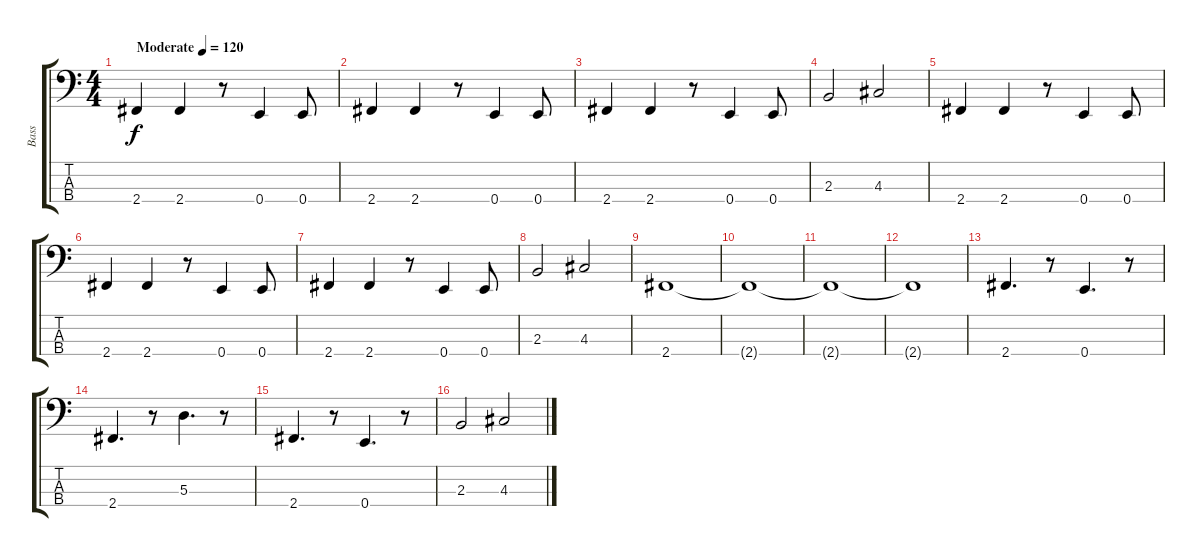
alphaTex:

\track ("Bass" "Bass") {instrument electricbassfinger}
\staff {score tabs}
\tuning (G2 D2 A1 E1) {hide}
\ts (4 4)
\tempo (120 "Moderate")
\clef f4
\ks c
2.4.4{dy f instrument electricbassfinger} 2.4.4 r.8 0.4.4 0.4.8 |
2.4.4 2.4.4 r.8 0.4.4 0.4.8 |
2.4.4 2.4.4 r.8 0.4.4 0.4.8 |
2.3.2 4.3.2 |
2.4.4 2.4.4 r.8 0.4.4 0.4.8 |
2.4.4 2.4.4 r.8 0.4.4 0.4.8 |
2.4.4 2.4.4 r.8 0.4.4 0.4.8 |
2.3.2 4.3.2 |
2.4.1 |
2.4{t}.1 |
2.4{t}.1 |
2.4{t}.1 |
2.4.4{d} r.8 0.4.4{d} r.8 |
2.4.4{d} r.8 5.3.4{d} r.8 |
2.4.4{d} r.8 0.4.4{d} r.8 |
2.3.2 4.3.2
